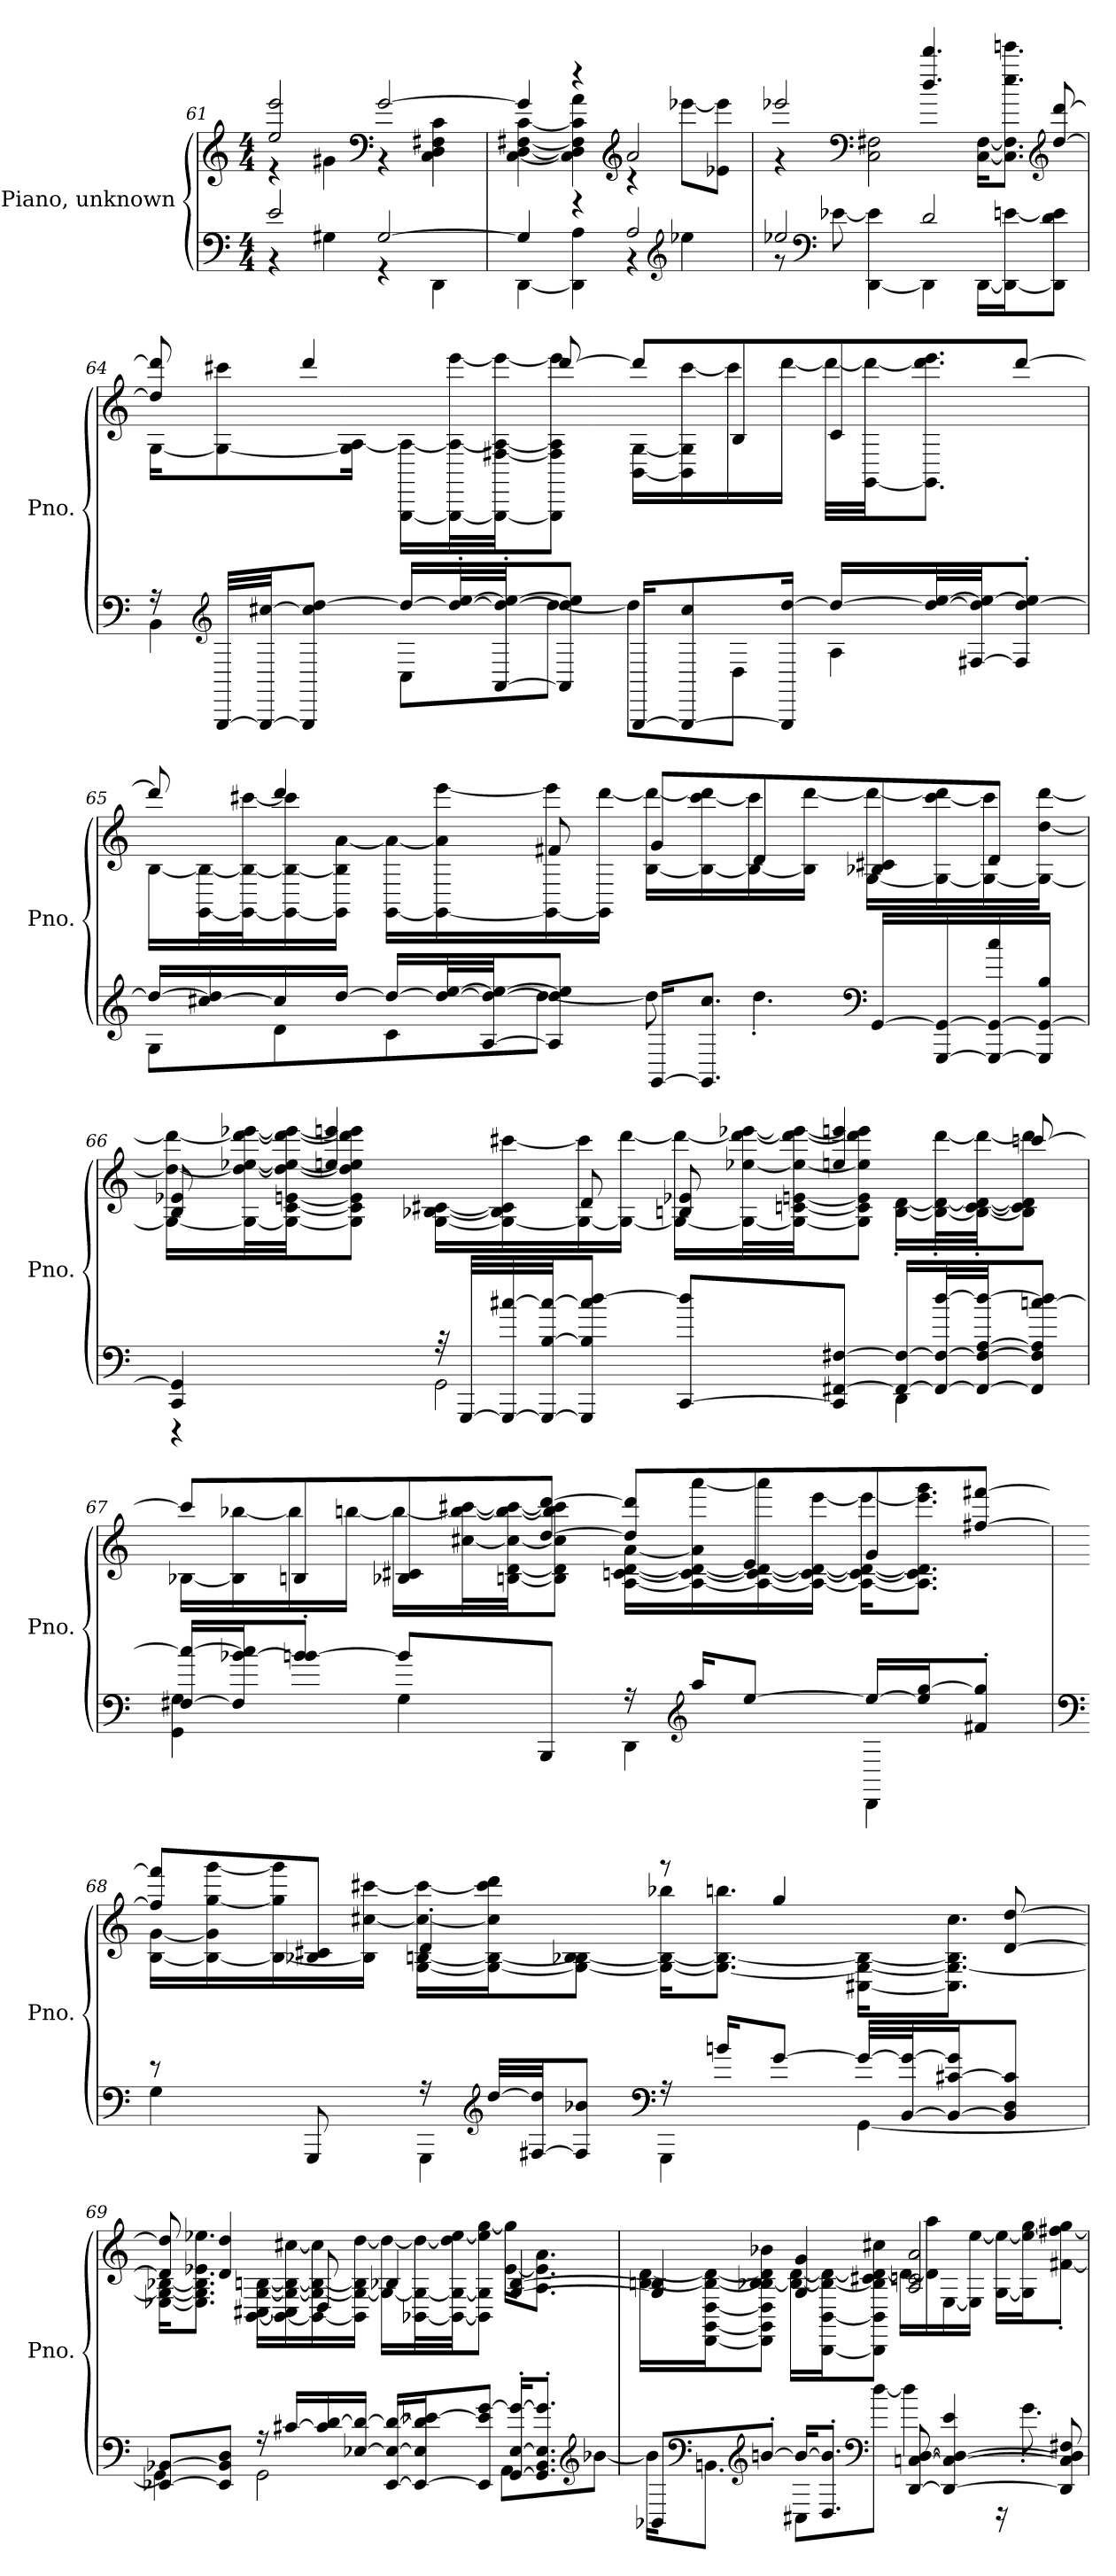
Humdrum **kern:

**kern	**kern
*part1	*part1
*staff2	*staff1
*I"Piano, unknown	*
*I'Pno.	*
*clefF4	*clefG2
*k[]	*k[]
*M4/4	*M4/4
=61	=61
*^	*^
2e/	4r	2ee/ 2eee/	4r
.	4G#X\	.	4g#X\
*	*	*clefF4	*
[2G#/	4r	[2g#/	4r
.	4DD\	.	4C\ 4D\ 4F#X\ 4c\
!!LO:LB:g=z	!!
=62	=62	=62	=62
4G#/]	[4DD\	4g#/]	[4C\ [4D\ [4F#X\ [4c\
4r	4DD\] 4A\	4r	4C\] 4D\] 4F#\] 4c\] 4a\
*	*	*clefG2	*
2A/	4r	2a/	4r
*clefG2	*	*	*
.	4ee-X\	.	[8eee-X\L
.	.	.	8e-X\ 8eee-\]J
=63	=63	=63	=63
2ee-X/	8r	2eee-X/	4r
*clefF4	*	*	*
.	[8e-X\	.	.
*	*	*clefF4	*
.	[4DD\ 4e-\]	.	2C\ 2F#X\
2d/	4DD\]	4.dd/ 4.ddd/	.
.	[16DD\LL	.	[16C\ [16F#\KL
.	16DD\_ [16en\J	.	8.C\] 8.F#\] 8.ee\ 8.eeen\J
*	*	*clefG2	*
.	8DD\] 8d\ 8e\]J	[8dd/ [8ddd/	.
!!LO:PB:g=z	!!
=64	=64	=64	=64
16r	4BB\	8dd/] 8ddd/]	[16G\KL
*clefG2	*	*	*
[32GGG/LLL	.	.	8G\_ 8ccc#X\
32GGG/_ [32cc#X/JJ	.	.	.
8GGG/] 8cc#/] [8dd/J	.	4ddd/	.
.	.	.	16G\] [16A\Jk
16dd/LL_	8C\L	.	[16GGG\ 16A\_LL
32dd/_' [32ee/'L	.	.	32GGG\_ 32A\_ [32eee\L
[32AA/' 32dd/_' 32ee/_'JJ	.	.	32GGG\_ [32F#X\ 32A\_ 32eee\_JJ
8AA/] 8dd/] 8ee/]J	[8dd\J	[8ddd/	8GGG\] 8F#\] 8A\] 8eee\]J
[16GGG/KL	8dd\L]	8ddd/L]	[16BB\ [16G\LL
8GGG/_ 8cc#/	.	.	16BB\] 16G\] [16ccc#\
.	8D\J	8B/	16ccc#\]
16GGG/] [16dd/Jk	.	.	[16ddd\JJ
16dd/LL_	4A\	8c/	32ddd\LLL_
.	.	.	[32GG\ 32ddd\_JJ
32dd/_ [32ee/L	.	.	8.GG\] 8.ddd\] 8.eee\J
[32F#X/ 32dd/] 32ee/_JJ	.	.	.
8F#/]' [8dd/' 8ee/]'J	.	[8ddd/J	.
!!LO:LB:g=z	!!
=65	=65	=65	=65
16dd/LL_	8G\L	8ddd/]	[16B\LL
[16cc#X/ 16dd/]	.	.	[32GG\ 32B\_L
.	.	.	32GG\_ 32B\_ [32ccc#X\J
16cc#/]	8d\	4ddd/	16GG\_ 16B\_ 16ccc#\]
[16dd/JJ	.	.	16GG\] 16B\] [16a\JJ
16dd/LL_	8c\	.	[16GG\ 16a\_LL
32dd/_ [32ee/L	.	.	16GG\_ 16a\] [16eee\
[32A/ 32dd/_ 32ee/_JJ	.	.	.
8A/] 8dd/] 8ee/]J	[8dd\J	8f#X/	16GG\_ 16eee\]
.	.	.	16GG\] [16ddd\JJ
[16GG/KL	8dd\]	8g/L	[16B\ 16ddd\_LL
8.GG/] 8.cc#/J	.	.	16B\_ [16ccc#\ 16ddd\]
.	4.dd'\	8d/	16B\_ 16ccc#\]
.	.	.	16B\] [16ddd\JJ
*clefF4	*	*	*
[16GG/LL	.	8B-X/ 8c#X/	[16G\ 16ddd\_LL
[16GGG/ 16GG/_	.	.	16G\_ [16ccc#\ 16ddd\]
16GGG/_ 16GG/_ 16cc#/	.	8d/J	16G\_ 16ccc#\]
16GGG/] 16GG/_ 16B/JJ	.	.	16G\_ [16dd\ [16ddd\JJ
!!LO:LB:g=z	!!
=66	=66	=66	=66
4CC/ 4GG/]	4r	8B/ 8e-X/	16G\_ 16dd\_ 16ddd\_LL
.	.	.	32G\_ 32dd\_ [32ee-X\ 32ddd\_ [32eee-X\L
.	.	.	32G\_ [32c\ [32en\ 32dd\_ 32ee-\_ 32ddd\_ 32eee-\_JJ
.	.	4een/ 4eeen/	8G\] 8c\] 8e\] 8dd\] 8ee-\] 8ddd\] 8eee-\]J
32r	2GG\	.	[16G\ [16B-X\ [16c#X\LL
[32GGG/LLL	.	.	.
32GGG/_ [32cc#X/	.	.	16G\_ 16B-\] 16c#\] [16ccc#X\
32GGG/_ [32B/ 32cc#/_JJ	.	.	.
8GGG/] 8B/] 8cc#/] [8dd/J	.	8d/	16G\_ 16ccc#\]
.	.	.	16G\_ [16ddd\JJ
[8CC/ 8dd/]L	.	8Bn/ 8e-X/	16G\_ 16ddd\_LL
.	.	.	32G\_ [32ee-X\ 32ddd\_ [32eee-X\L
.	.	.	32G\_ [32cn\ [32en\ 32ee-\_ 32ddd\_ 32eee-\_JJ
8CC/] [8FF#X/ [8F#X/J	.	4een/ 4eeen/	8G\] 8c\] 8e\] 8ee-\] 8ddd\] 8eee-\]J
16FF#/_ 16F#/_LL	4DD\	.	[16B\' [16d\'LL
32FF#/_ 32F#/_ [32dd/L	.	.	32B\_' 32d\_' [32ddd\'L
32FF#/_ 32F#/_ [32A/ 32dd/_JJ	.	.	32B\_' [32c\' 32d\_' 32ddd\_'JJ
8FF#/] 8F#/] 8A/] [8ccn/ 8dd/]J	.	[8cccn/	8B\] 8c\] 8d\] 8ddd\]J
!!LO:LB:g=z	!!
=67	=67	=67	=67
[16F#X/ 16cc/_LL	4GG\ 4G\	8ccc/L]	[16B-X\LL
16F#/] [16b-X/ 16cc/]J	.	.	16B-\] [16bb-X\
8b-/]' [8bn/'J	.	8Bn/	16bb-\]
.	.	.	[16bbn\JJ
8b/L]	4G\	8B-X/ 8c#X/	16bb\LL_
.	.	.	[32cc#X\ 32bb\_ [32ccc#X\L
.	.	.	[32Bn\ [32d\ 32cc#\_ 32bb\_ 32ccc#\_JJ
8BBB/J	.	[8dd/ [8ddd/J	8B\] 8d\] 8cc#\] 8bb\] 8ccc#\]J
16r	4DD\	8dd/] 8ddd/]L	[16A\ [16cn\ [16d\ [16a\LL
*clefG2	*	*	*
16aa/KL	.	.	16A\_ 16c\_ 16d\_ 16a\] [16aaa\
[8ee/J	.	8e/	16A\_ 16c\_ 16d\_ 16aaa\]
.	.	.	16A\_ 16c\_ 16d\_ [16eee\JJ
16ee/LL_	4DD\	8g/	16A\_ 16c\_ 16d\_ 16eee\_KL
16ee/] [16gg/J	.	.	8.A\] 8.c\] 8.d\] 8.eee\] 8.ggg\J
8f#X/' 8gg/]'J	.	[8ff#X/ [8fff#X/J	.
!!LO:LB:g=z	!!
=68	=68	=68	=68
*clefF4	*	*	*
8r	4G\	8ff#/] 8fff#/]L	[16B\ [16g\LL
.	.	.	16B\_ 16g\] [16gg\ [16ggg\
8GGG/	.	8B-X/ 8c#X/J	16B\_ 16gg\] 16ggg\]
.	.	.	16B\] [16cc#X\ [16ccc#X\JJ
16r	4GGG\	4d'/	[16G\ [16Bn\ 16cc#\_ 16ccc#\_LL
*clefG2	*	*	*
[32dd/LLL	.	.	16G\_ 16B\_ 16cc#\] 16ccc#\] 16ddd\J
[32F#X/ 32dd/]JJ	.	.	.
8F#/] 8b-X/J	.	.	8G\_ 8B-X\ 8B\_J
*clefF4	*	*	*
16r	4GGG\	8r	16G\_ 16B\_ 16bb-X\KL
16bn/KL	.	.	8.G\_ 8.B\_ 8.bbn\J
[8g/J	.	4gg/	.
32g/LLL_	[4GG\	.	[16C#X\ 16G\_ 16B\_KL
[32BB/ 32g/_J	.	.	.
16BB/_ [16c#X/ 16g/]J	.	.	8.C#\] 8.G\_ 8.B\] 8.cc#\J
8BB/] 8D/ 8c#/]J	.	[8d/ [8dd/	.
!!LO:LB:g=z	!!
=69	=69	=69	=69
[8EE-X/ [8BB-X/L	4GG\]	8d/] 8dd/]	[16E-X\ 16G\_ [16B-X\KL
.	.	.	8.E-\] 8.G\] 8.B-\] 8.e-X\ 8.ee-X\J
8EE-/] 8BB-/] 8D/J	.	4d/ 4dd/	.
16r	2GG\	.	[16BB\ [16C#X\ [16G\ [16Bn\LL
[16c#X/LL	.	.	16BB\_ 16C#\] 16G\_ 16B\_ [16cc#X\
16c#/] [16d/	.	8D/	16BB\_ 16G\_ 16B\_ 16cc#\]
[16E-X/ 16d/_JJ	.	.	16BB\] 16G\_ 16B\] [16dd\JJ
[16EE-/ 16E-/_ 16d/_LL	.	4B-X/	16G\_ 16dd\_LL
16EE-/_ 16E-/] 16d/] [16e-X/J	.	.	[32BB-X\ 32G\_ 32dd\_L
.	.	.	32BB-\_ 32G\_ 32dd\] [32ee-\JJ
8EE-/] 8e-/] [8g/J	.	.	8BB-\] 8G\] 8ee-\] [8gg\J
[16GG/' [16E-/' 16g/_'KL	8AA\L	[4G/ [4B-/	[16e-\ 16gg\]KL
8.GG/]' 8.BB-/' 8.E-/]' 8.g/]'J	.	.	8.A\ 8.e-\] 8.a\J
*clefG2	*	*	*
.	[8b-X\J	.	.
!!LO:PB:g=z	!!
=70	=70	=70	=70
8BB-X/L	16b-\KL]	4G/] 4B-/]	[16Bn\ [16d\LL
*clefF4	*	*	*
.	8.BBn\J	.	[16DD\ [16GG\ [16D\ 16B\_ 16d\_J
*clefG2	*	*	*
[8bn'/J	.	.	8DD\] 8GG\] 8D\] 8B-X\ 8B\_ 8d\] 8b-X\J
16b/KL_	8C#X\L	4G/ 4g/	16B\_ [16d\LL
8.D/' 8.b/]'J	.	.	[16BBB\ [16BB\ 16B\_ 16d\_J
*clefF4	*	*	*
.	[8dd\J	.	8BBB\] 8BB\] 8B\] 8c#X\ 8d\_ 8cc#X\J
[8DD/ [8Cn/ [8D/	4dd\]	2A/ 2cn/ 2a/	16d\LL_
.	.	.	16d\] 16aa\
4DD/_ 4C/_ 4D/_ 4e/	.	.	[16E\
.	.	.	16E\] [16ee\JJ
.	16r	.	[16G\ 16ee\_LL
.	8.g'\	.	16G\] 16ee\] [16gg\J
8DD/] 8C/] 8D/] 8F#X/	.	.	[8f#X\' [8ff#X\' 8gg\]'J
*v	*v	*	*
*	*v	*v
=	=
*-	*-
